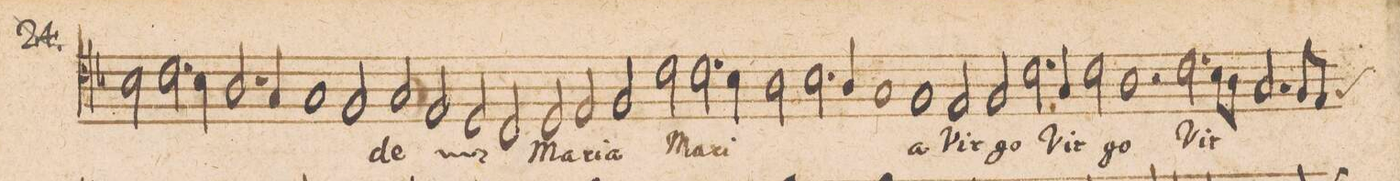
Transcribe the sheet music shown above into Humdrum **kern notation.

**kern	**text
*I"ALTVS.	*
*clefC4	*
*k[b-]	*
*met(C|)	*
*M2/1	*
2B-\	.
2.c\	.
=6-	=6-
4B-\	.
2.A/	.
4G/	.
1G/	.
=7-	=7-
2F/	.
2G/	-de
*	*ij
2E/	gau-
=8-	=8-
2D/	.
2C/	-de
*	*Xij
2D/	Ma-
2E/	-ri-
=9-	=9-
2F/	-a
2c\	Ma-
2.c\	-ri-
4B-\	.
=10-	=10-
2A\	.
2.B-\	.
4A/	.
1G/	.
=11-	=11-
1F	-a
2E/	Vir-
=12-	=12-
2F/	-go
2.c\	Vir-
4G/	.
2c\	.
=13-	=13-
1A	-go
2r	.
2.c\	Vir-
=14-	=14-
8B-\L	.
8A\J	.
2.G/	.
8F/L	.
*custos:F	*
8E/J	.
*-	*-
